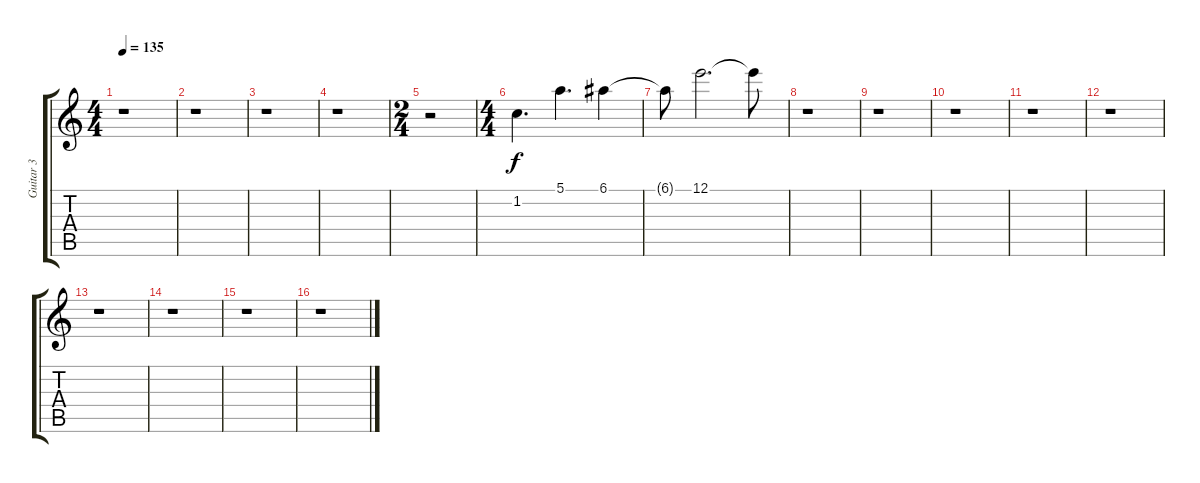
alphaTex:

\track ("Guitar 3" "Guitar 3") {instrument acousticguitarsteel}
\staff {score tabs}
\tuning (E4 B3 G3 D3 A2 E2) {hide}
\ts (4 4)
\tempo 135
\clef g2
\ks c
r.1{dy f} |
r.1 |
r.1 |
r.1 |
\ts (2 4)
r.2 |
\ts (4 4)
1.2.4{d} 5.1.4{d} 6.1.4 |
6.1{t}.8 12.1.2{d} 12.1{t}.8 |
r.1 |
r.1 |
r.1 |
r.1 |
r.1 |
r.1 |
r.1 |
r.1 |
r.1
